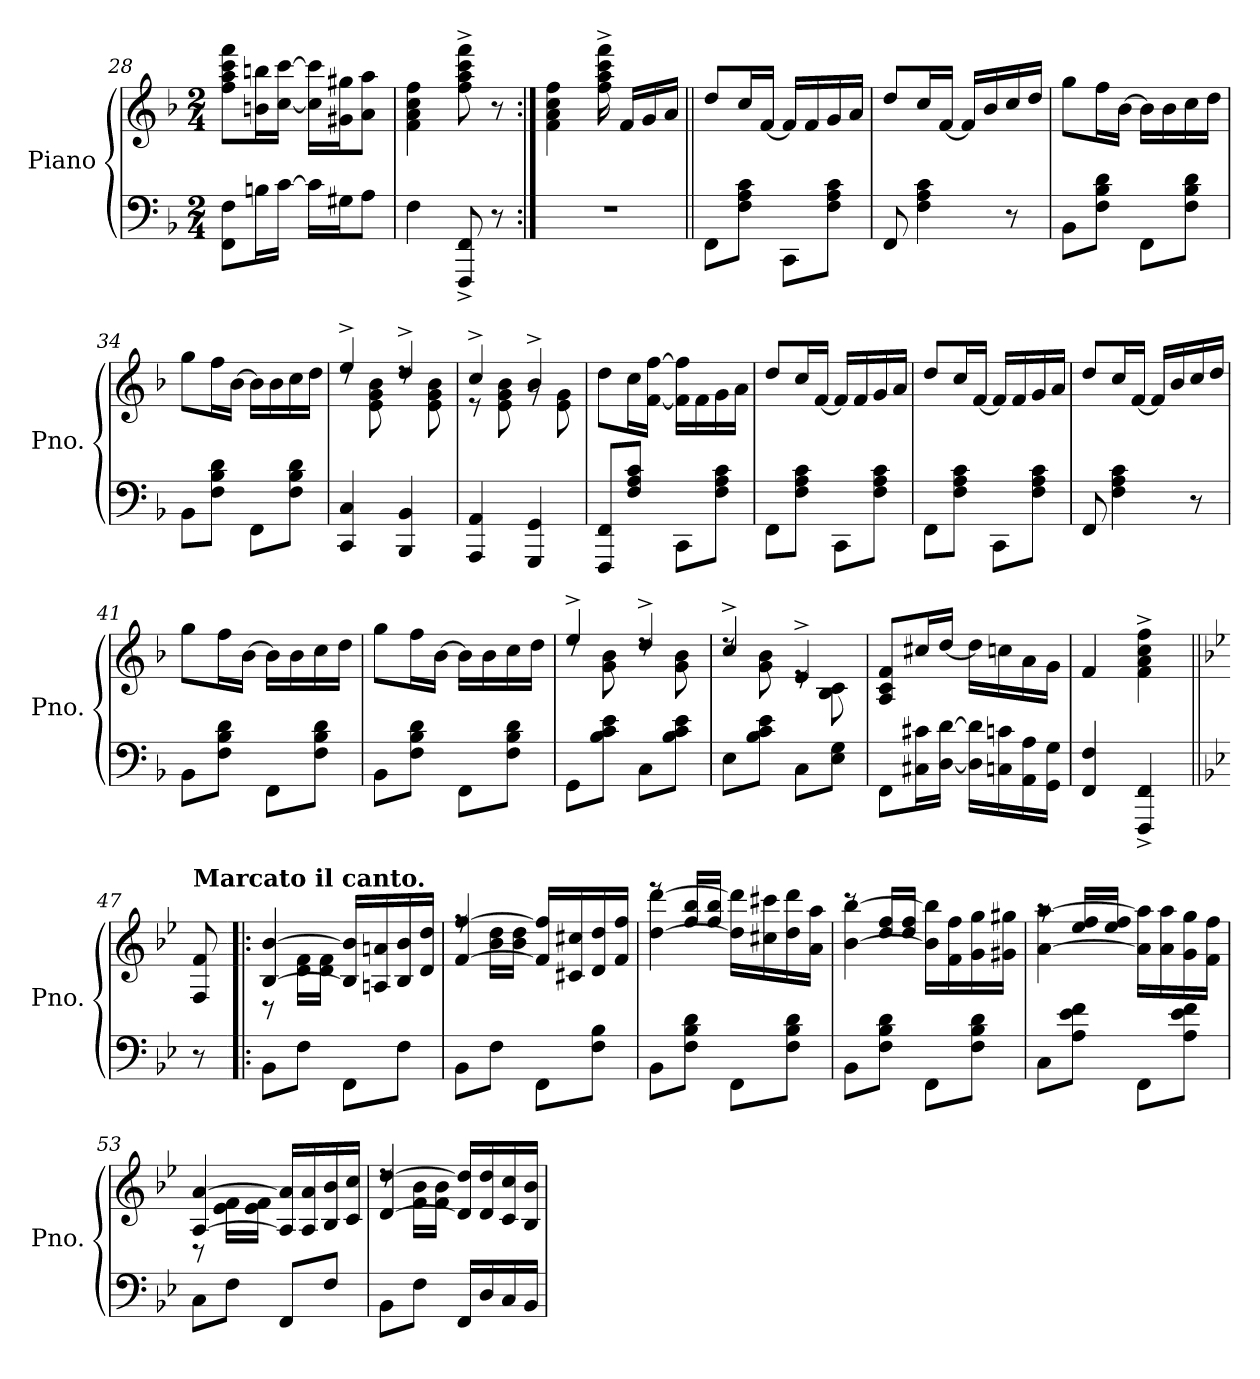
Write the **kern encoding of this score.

**kern	**kern	**dynam
*part1	*part1	*part1
*staff2	*staff1	*staff1/2
*I"Piano	*	*
*I'Pno.	*	*
*clefF4	*clefG2	*
*k[b-]	*k[b-]	*
*M2/4	*M2/4	*
=28	=28	=28
8FF\ 8F\L	8ff\ 8aa\ 8ccc\ 8fff\L	.
16Bn\L	16bn\ 16bbn\L	.
[16c\JJ	[16cc\ [16ccc\JJ	.
16c\LL]	16cc\] 16ccc\]LL	.
16G#X\J	16g#X\ 16gg#X\J	.
8A\J	8a\ 8aa\J	.
=29	=29	=29
4F\	4f\ 4a\ 4cc\ 4ff\	.
8FFF/^ 8FF/^	8ff\^ 8aa\^ 8ccc\^ 8fff\^	.
8r	8r	.
=30:|!	=30:|!	=30:|!
2r	4f\ 4a\ 4cc\ 4ff\	.
.	16ff\^ 16aa\^ 16ccc\^ 16fff\^	.
.	16f/LL	.
.	16g/	.
.	16a/JJ	.
=31||	=31||	=31||
8FF\L	8dd/L	.
8F\ 8A\ 8c\J	16cc/L	.
.	[16f/JJ	.
8CC\L	16f/LL]	.
.	16f/	.
8F\ 8A\ 8c\J	16g/	.
.	16a/JJ	.
!!LO:LB:g=z
=32	=32	=32
8FF/	8dd/L	.
4F\ 4A\ 4c\	16cc/L	.
.	[16f/JJ	.
.	16f/LL]	.
.	16b-/	.
8r	16cc/	.
.	16dd/JJ	.
=33	=33	=33
8BB-\L	8gg\L	.
8F\ 8B-\ 8d\J	16ff\L	.
.	[16b-\JJ	.
8FF\L	16b-\LL]	.
.	16b-\	.
8F\ 8B-\ 8d\J	16cc\	.
.	16dd\JJ	.
=34	=34	=34
8BB-\L	8gg\L	.
8F\ 8B-\ 8d\J	16ff\L	.
.	[16b-\JJ	.
8FF\L	16b-\LL]	.
.	16b-\	.
8F\ 8B-\ 8d\J	16cc\	.
.	16dd\JJ	.
=35	=35	=35
*	*^	*
4CC/ 4C/	4ee^/	8rdd	.
.	.	8e\ 8g\ 8b-\	.
4BBB-/ 4BB-/	4dd^/	8rdd	.
.	.	8e\ 8g\ 8b-\	.
=36	=36	=36	=36
4AAA/ 4AA/	4cc^/	8r	.
.	.	8e\ 8g\ 8b-\	.
4GGG/ 4GG/	4b-^/	8rg	.
.	.	8e\ 8g\	.
*	*v	*v	*
!!LO:LB:g=z
=37	=37	=37
8FFF/ 8FF/L	8dd\L	.
8F/ 8A/ 8c/J	16cc\L	.
.	[16f\ [16ff\JJ	.
8CC\L	16f\] 16ff\]LL	.
.	16f\	.
8F\ 8A\ 8c\J	16g\	.
.	16a\JJ	.
=38	=38	=38
8FF\L	8dd/L	.
8F\ 8A\ 8c\J	16cc/L	.
.	[16f/JJ	.
8CC\L	16f/LL]	.
.	16f/	.
8F\ 8A\ 8c\J	16g/	.
.	16a/JJ	.
=39	=39	=39
8FF\L	8dd/L	.
8F\ 8A\ 8c\J	16cc/L	.
.	[16f/JJ	.
8CC\L	16f/LL]	.
.	16f/	.
8F\ 8A\ 8c\J	16g/	.
.	16a/JJ	.
=40	=40	=40
8FF/	8dd/L	.
4F\ 4A\ 4c\	16cc/L	.
.	[16f/JJ	.
.	16f/LL]	.
.	16b-/	.
8r	16cc/	.
.	16dd/JJ	.
=41	=41	=41
8BB-\L	8gg\L	.
8F\ 8B-\ 8d\J	16ff\L	.
.	[16b-\JJ	.
8FF\L	16b-\LL]	.
.	16b-\	.
8F\ 8B-\ 8d\J	16cc\	.
.	16dd\JJ	.
!!LO:LB:g=z
=42	=42	=42
8BB-\L	8gg\L	.
8F\ 8B-\ 8d\J	16ff\L	.
.	[16b-\JJ	.
8FF\L	16b-\LL]	.
.	16b-\	.
8F\ 8B-\ 8d\J	16cc\	.
.	16dd\JJ	.
=43	=43	=43
*	*^	*
8GG\L	4ee^/	8rdd	.
8B-\ 8c\ 8e\J	.	8g\ 8b-\	.
8C\L	4dd^/	8rdd	.
8B-\ 8c\ 8e\J	.	8g\ 8b-\	.
=44	=44	=44	=44
8E\L	4cc^/	8rdd	.
8B-\ 8c\ 8e\J	.	8g\ 8b-\	.
8C\L	4e^/	8re	.
8E\ 8G\J	.	8B-\ 8c\	.
*	*v	*v	*
=45	=45	=45
8FF\L	8A/ 8c/ 8f/L	.
16C#X\ 16c#X\L	16cc#X/L	.
[16D\ [16d\JJ	[16dd/JJ	.
16D\] 16d\]LL	16dd\LL]	.
16Cn\ 16cn\	16ccn\	.
16AA\ 16A\	16a\	.
16GG\ 16G\JJ	16g\JJ	.
=46	=46	=46
4FF/ 4F/	4f/	.
4FFF/^ 4FF/^	4f\^ 4a\^ 4cc\^ 4ff\^	.
!!LO:PB:g=z
=47||	=47||	=47||
*k[b-e-]	*k[b-e-]	*
!	!LO:TX:B:t=Marcato il canto.	!
8r	8F/ 8f/	.
=48!|:	=48!|:	=48!|:
*	*^	*
!	!	!	!LO:DY:b
!	!	!	!LO:DY:n=1:b
8BB-\L	[4B-/ [4b-/	8r	p f
8F\J	.	16d\ 16f\LL	.
.	.	16d\ 16f\JJ	.
8FF\L	16B-/] 16b-/]LL	4ryy	.
.	16An/ 16an/	.	.
8F\J	16B-/ 16b-/	.	.
.	16d/ 16dd/JJ	.	.
=49	=49	=49	=49
8BB-\L	[4f/ [4ff/	8rff	.
8F\J	.	16b-\ 16dd\LL	.
.	.	16b-\ 16dd\JJ	.
8FF\L	16f/] 16ff/]LL	4ryy	.
.	16c#X/ 16cc#X/	.	.
8F\ 8B-\J	16d/ 16dd/	.	.
.	16f/ 16ff/JJ	.	.
=50	=50	=50	=50
8BB-\L	[4dd\ [4ddd\	8reee	.
8F\ 8B-\ 8d\J	.	16ff/ 16bb-/LL	.
.	.	16ff/ 16bb-/JJ	.
8FF\L	16dd\] 16ddd\]LL	4ryy	.
.	16cc#X\ 16ccc#X\	.	.
8F\ 8B-\ 8d\J	16dd\ 16ddd\	.	.
.	16a\ 16aa\JJ	.	.
=51	=51	=51	=51
8BB-\L	[4b-\ [4bb-\	8rccc	.
8F\ 8B-\ 8d\J	.	16dd/ 16ff/LL	.
.	.	16dd/ 16ff/JJ	.
8FF\L	16b-\] 16bb-\]LL	4ryy	.
.	16f\ 16ff\	.	.
8F\ 8B-\ 8d\J	16g\ 16gg\	.	.
.	16g#X\ 16gg#X\JJ	.	.
!!LO:PB:g=z	!!
=52	=52	=52	=52
8C\L	[4a\ [4aa\	8raa	.
8A\ 8e-\ 8f\J	.	16ee-/ 16ff/LL	.
.	.	16ee-/ 16ff/JJ	.
8FF\L	16a\] 16aa\]LL	4ryy	.
.	16a\ 16aa\	.	.
8A\ 8e-\ 8f\J	16g\ 16gg\	.	.
.	16f\ 16ff\JJ	.	.
=53	=53	=53	=53
8C\L	[4A/ [4a/	8r	.
8F\J	.	16e-\ 16f\LL	.
.	.	16e-\ 16f\JJ	.
8FF/L	16A/] 16a/]LL	4ryy	.
.	16A/ 16a/	.	.
8F/J	16B-/ 16b-/	.	.
.	16c/ 16cc/JJ	.	.
=54	=54	=54	=54
8BB-\L	[4d/ [4dd/	8rdd	.
8F\J	.	16f\ 16b-\LL	.
.	.	16f\ 16b-\JJ	.
16FF/LL	16d/] 16dd/]LL	4ryy	.
16D/	16d/ 16dd/	.	.
16C/	16c/ 16cc/	.	.
16BB-/JJ	16B-/ 16b-/JJ	.	.
*	*v	*v	*
=	=	=
*-	*-	*-
